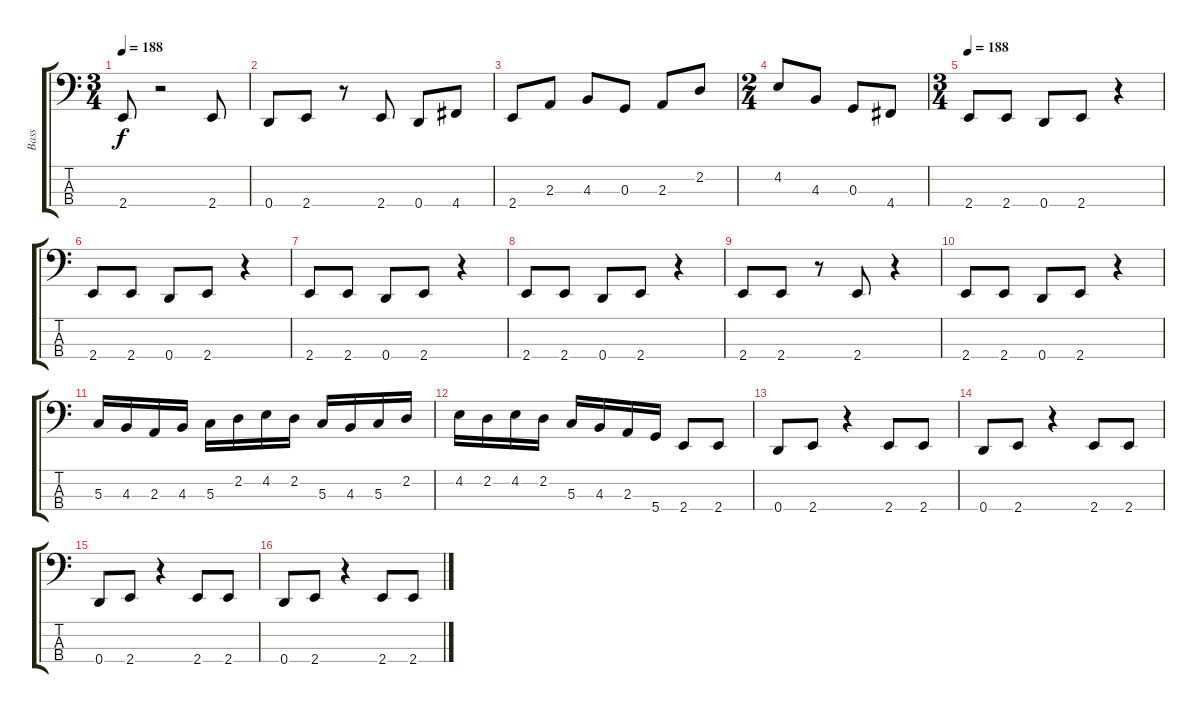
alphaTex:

\track ("Bass" "Bass") {instrument electricbassfinger}
\staff {score tabs}
\tuning (F2 C2 G1 D1) {hide}
\ts (3 4)
\tempo 188
\clef f4
\ks c
2.4.8{dy f} r.2 2.4.8 |
0.4.8 2.4.8 r.8 2.4.8 0.4.8 4.4.8 |
2.4.8 2.3.8 4.3.8 0.3.8 2.3.8 2.2.8 |
\ts (2 4)
4.2.8 4.3.8 0.3.8 4.4.8 |
\ts (3 4)
\tempo 188
2.4.8 2.4.8 0.4.8 2.4.8 r.4 |
2.4.8 2.4.8 0.4.8 2.4.8 r.4 |
2.4.8 2.4.8 0.4.8 2.4.8 r.4 |
2.4.8 2.4.8 0.4.8 2.4.8 r.4 |
2.4.8 2.4.8 r.8 2.4.8 r.4 |
2.4.8 2.4.8 0.4.8 2.4.8 r.4 |
5.3.16 4.3.16 2.3.16 4.3.16 5.3.16 2.2.16 4.2.16 2.2.16 5.3.16 4.3.16 5.3.16 2.2.16 |
4.2.16 2.2.16 4.2.16 2.2.16 5.3.16 4.3.16 2.3.16 5.4.16 2.4.8 2.4.8 |
0.4.8 2.4.8 r.4 2.4.8 2.4.8 |
0.4.8 2.4.8 r.4 2.4.8 2.4.8 |
0.4.8 2.4.8 r.4 2.4.8 2.4.8 |
0.4.8 2.4.8 r.4 2.4.8 2.4.8
